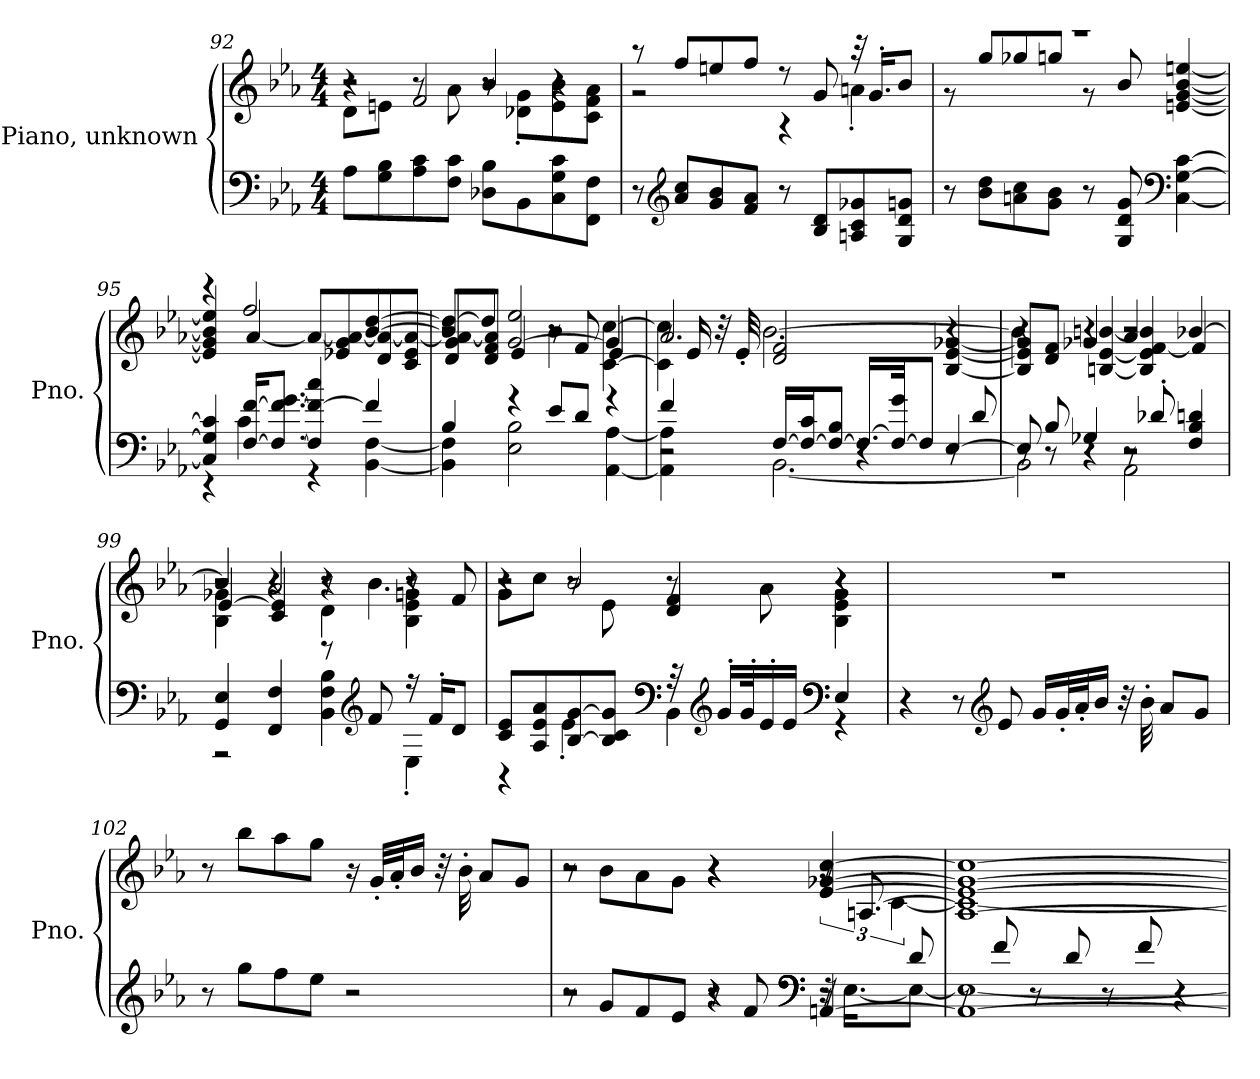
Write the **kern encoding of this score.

**kern	**kern
*part1	*part1
*staff2	*staff1
*I"Piano, unknown	*
*I'Pno.	*
!!LO:LB:g=z
*clefF4	*clefG2
*k[b-e-a-]	*k[b-e-a-]
*M4/4	*M4/4
=92	=92
*	*^
*	*	*^
8A-\L	2r	8d\L	4r
8G\ 8B-\	.	8en\J	.
8A-\ 8c\	.	8r	2f/
8F\ 8c\J	.	8a-\	.
8D-X\ 8B-\L	4b-/	8r	.
8BB-\	.	8d-X\' 8g\'L	.
8C\ 8G\ 8c\	4r	8e\ 8b-\	4r
8FF\ 8F\J	.	8c\ 8f\ 8a-\J	.
*	*	*v	*v
=93	=93	=93
8r	8r	2r
*clefG2	*	*
8a-/ 8cc/L	8ff/L	.
8g/ 8b-/	8een/	.
8f/ 8a-/J	8ff/J	.
8r	8r	4r
8B-/ 8d/L	8g/	.
8An/ 8c/ 8g-X/	32r	4an'\
.	16.g'/KL	.
8G/ 8d/ 8gn/J	8b-/J	.
=94	=94	=94
8r	1r	8r
8b-\ 8dd\L	.	8gg/L
8an\ 8cc\	.	8gg-X/
8g\ 8b-\J	.	8ggn/J
8r	.	8r
8G/ 8d/ 8g/	.	8b-/
*clefF4	*	*
[4C\ [4G\ [4c\	.	[4en/ [4g/ [4b-/ [4een/
!!LO:PB:g=z	!!
=95	=95	=95
*^	*	*
4C/] 4G/] 4c/]	4r	4r	4e/] 4g/] 4b-/] 4ee/]
[16F/ [16f/KL	4c\	2ff/	[4a-/
8.F/_ 8.f/_ 8.g/J	.	.	.
4F/] 4f/_ 4cc/	4r	.	8a-/L_
.	.	.	8e-X/ 8g/ 8a-/_
4f/]	[4BB-\ [4F\	[4b-/ [4dd/	8d/ 8a-/_
.	.	.	8c/ 8e-/ 8a-/_J
=96	=96	=96	=96
*	*	*	*^
4B-/	4BB-\] 4F\]	8b-/] 8dd/_L	8d/ 8g/ 8a-/_L	2r
.	.	8dd/J]	8d/ 8f/ 8a-/]J	.
4r	2E-\ 2B-\	[2g/ 2ee-/	4e-/	.
8e-/L	.	.	8r	4b-\
8d/J	.	.	8f/	.
4r	[4AA-\ [4A-\	4g/]	4e-/	[4c\ [4cc\
=97	=97	=97	=97	=97
*	*^	*	*	*
4f/	4AA-\] 4A-\]	2r	2.a-/	8r	4c\] 4cc\]
.	.	.	.	16e-/	.
.	.	.	.	32r	.
.	.	.	.	32e-'/	.
[16F/LL	[2.BB-\	.	.	2d/ 2f/	[2.b-\
16F/_ 16c/J	.	.	.	.	.
8F/_ 8B-/J	.	.	.	.	.
16.F/LL_	.	4r	.	.	.
32F/_ 32g/JK	.	.	.	.	.
8F/J]	.	.	.	.	.
8r	.	[4E-/	4r	[4B-/ [4e-/ [4g-X/	.
8d/	.	.	.	.	.
!!LO:LB:g=z	!!	!!
=98	=98	=98	=98	=98	=98
8r	2BB-\]	8E-/]	4r	8B-/] 8e-/] 8g-/]L	4b-\]
8B-/	.	8r	.	8d/ 8f/J	.
4G-X/	.	4r	4g-X/	[4Bn/ [4e-/ [4bn/	4r
8r	2AA-\	2r	4a-/	4B/] 4e-/] [4f/ 4b/]	2r
8d-X'/	.	.	.	.	.
4F/ 4B-/ 4dn/	.	.	[4b-X/	4f/]	.
*	*v	*v	*	*	*
=99	=99	=99	=99	=99
*	*	*	*	*^
4GG/ 4E-/	2r	4b-/]	2r	[4e-/	4B-\ 4g-X\
4FF/ 4F/	.	2a-/	.	4c/ 4e-/]	4r
8r	4BB-\ 4F\ 4B-\	.	8r	4r	4d\
*clefG2	*	*	*	*	*
8f/	.	.	4.b-\	.	.
16r	4E-'\	4r	.	8r	4B-\ 4e-\ 4gn\
16f'/KL	.	.	.	.	.
8d/J	.	.	.	8f/	.
*	*	*	*	*v	*v
=100	=100	=100	=100	=100
8c/ 8e-/L	4r	4r	8g\L	2r
8A-/ 8e-/ 8a-/	.	.	8cc\J	.
[8B-/ [8g/	4e-'\	2b-/	8r	.
8B-/] 8c/ 8g/]J	.	.	8e-\	.
*clefF4	*	*	*	*
32r	4BB-\	.	8r	4d/ 4f/
*clefG2	*	*	*	*
16g'/LL	.	.	.	.
32g'/K	.	.	.	.
16e-'/	.	.	8a-\	.
16e-/JJ	.	.	.	.
*clefF4	*	*	*	*
4E-/	4r	4r	4B-\ 4e-\ 4g\	4r
*v	*v	*	*	*
*	*v	*v	*v
!!LO:LB:g=z
=101	=101
4r	1r
8r	.
*clefG2	*
8e-/	.
16g/LL	.
32g'/L	.
32a-'/J	.
16b-/JJ	.
32r	.
32b-'\	.
8a-/L	.
8g/J	.
=102	=102
8r	8r
8gg\L	8bb-\L
8ff\	8aa-\
8ee-\J	8gg\J
2r	16r
.	32g'/LLL
.	32a-'/J
.	16b-/JJ
.	32r
.	32b-'\
.	8a-/L
.	8g/J
=103	=103
*^	*^
*	*^	*	*^
8r	2r	2r	2r	8r	2r
8g/L	.	.	.	8b-\L	.
8f/	.	.	.	8a-\	.
8e-/J	.	.	.	8g\J	.
8r	4r	4r	4r	4r	4r
8f/	.	.	.	.	.
*clefF4	*	*	*	*	*
8r	32r	[4AAn/	[4e-/ [4g-X/ [4cc/	12r	16r
.	[16.E-\KL	.	.	.	.
.	.	.	.	.	[8.An/
.	.	.	.	[6c\	.
8d/	8E-\J_	.	.	.	.
!!LO:LB:g=z	!!	!!
=104	=104	=104	=104	=104	=104
8r	1E-_	1AA_	1e-_ 1g-_ 1cc_	1c_	1A_
8f/	.	.	.	.	.
8r	.	.	.	.	.
8d/	.	.	.	.	.
8r	.	.	.	.	.
8f/	.	.	.	.	.
4r	.	.	.	.	.
*v	*v	*v	*	*	*
*	*v	*v	*v
=	=
*-	*-
